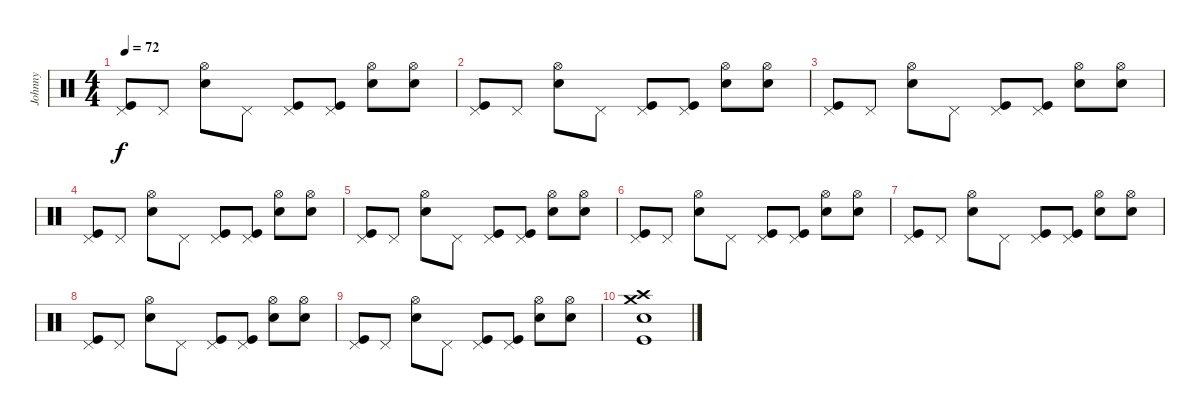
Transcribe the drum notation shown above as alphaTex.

\track ("Johnny" "Johnny") {instrument percussion}
\staff {score}
\articulation defaults
\ts (4 4)
\tempo 72
\clef neutral
\ks c
("Pedal Hi-Hat (hit)" "Kick (hit)").8{dy f} "Pedal Hi-Hat (hit)".8 ("Hi-Hat (open)" "Snare (hit) 2").8 "Pedal Hi-Hat (hit)".8 ("Pedal Hi-Hat (hit)" "Kick (hit)").8 ("Pedal Hi-Hat (hit)" "Kick (hit)").8 ("Hi-Hat (open)" "Snare (hit) 2").8 ("Hi-Hat (open)" "Snare (hit) 2").8 |
("Pedal Hi-Hat (hit)" "Kick (hit)").8 "Pedal Hi-Hat (hit)".8 ("Hi-Hat (open)" "Snare (hit) 2").8 "Pedal Hi-Hat (hit)".8 ("Pedal Hi-Hat (hit)" "Kick (hit)").8 ("Pedal Hi-Hat (hit)" "Kick (hit)").8 ("Hi-Hat (open)" "Snare (hit) 2").8 ("Hi-Hat (open)" "Snare (hit) 2").8 |
("Pedal Hi-Hat (hit)" "Kick (hit)").8 "Pedal Hi-Hat (hit)".8 ("Hi-Hat (open)" "Snare (hit) 2").8 "Pedal Hi-Hat (hit)".8 ("Pedal Hi-Hat (hit)" "Kick (hit)").8 ("Pedal Hi-Hat (hit)" "Kick (hit)").8 ("Hi-Hat (open)" "Snare (hit) 2").8 ("Hi-Hat (open)" "Snare (hit) 2").8 |
("Pedal Hi-Hat (hit)" "Kick (hit)").8 "Pedal Hi-Hat (hit)".8 ("Hi-Hat (open)" "Snare (hit) 2").8 "Pedal Hi-Hat (hit)".8 ("Pedal Hi-Hat (hit)" "Kick (hit)").8 ("Pedal Hi-Hat (hit)" "Kick (hit)").8 ("Hi-Hat (open)" "Snare (hit) 2").8 ("Hi-Hat (open)" "Snare (hit) 2").8 |
("Pedal Hi-Hat (hit)" "Kick (hit)").8 "Pedal Hi-Hat (hit)".8 ("Hi-Hat (open)" "Snare (hit) 2").8 "Pedal Hi-Hat (hit)".8 ("Pedal Hi-Hat (hit)" "Kick (hit)").8 ("Pedal Hi-Hat (hit)" "Kick (hit)").8 ("Hi-Hat (open)" "Snare (hit) 2").8 ("Hi-Hat (open)" "Snare (hit) 2").8 |
("Pedal Hi-Hat (hit)" "Kick (hit)").8 "Pedal Hi-Hat (hit)".8 ("Hi-Hat (open)" "Snare (hit) 2").8 "Pedal Hi-Hat (hit)".8 ("Pedal Hi-Hat (hit)" "Kick (hit)").8 ("Pedal Hi-Hat (hit)" "Kick (hit)").8 ("Hi-Hat (open)" "Snare (hit) 2").8 ("Hi-Hat (open)" "Snare (hit) 2").8 |
("Pedal Hi-Hat (hit)" "Kick (hit)").8 "Pedal Hi-Hat (hit)".8 ("Hi-Hat (open)" "Snare (hit) 2").8 "Pedal Hi-Hat (hit)".8 ("Pedal Hi-Hat (hit)" "Kick (hit)").8 ("Pedal Hi-Hat (hit)" "Kick (hit)").8 ("Hi-Hat (open)" "Snare (hit) 2").8 ("Hi-Hat (open)" "Snare (hit) 2").8 |
("Pedal Hi-Hat (hit)" "Kick (hit)").8 "Pedal Hi-Hat (hit)".8 ("Hi-Hat (open)" "Snare (hit) 2").8 "Pedal Hi-Hat (hit)".8 ("Pedal Hi-Hat (hit)" "Kick (hit)").8 ("Pedal Hi-Hat (hit)" "Kick (hit)").8 ("Hi-Hat (open)" "Snare (hit) 2").8 ("Hi-Hat (open)" "Snare (hit) 2").8 |
("Pedal Hi-Hat (hit)" "Kick (hit)").8 "Pedal Hi-Hat (hit)".8 ("Hi-Hat (open)" "Snare (hit) 2").8 "Pedal Hi-Hat (hit)".8 ("Pedal Hi-Hat (hit)" "Kick (hit)").8 ("Pedal Hi-Hat (hit)" "Kick (hit)").8 ("Hi-Hat (open)" "Snare (hit) 2").8 ("Hi-Hat (open)" "Snare (hit) 2").8 |
("Crash medium (hit)" "Crash high (hit)" "Snare (hit) 2" "Kick (hit)").1
